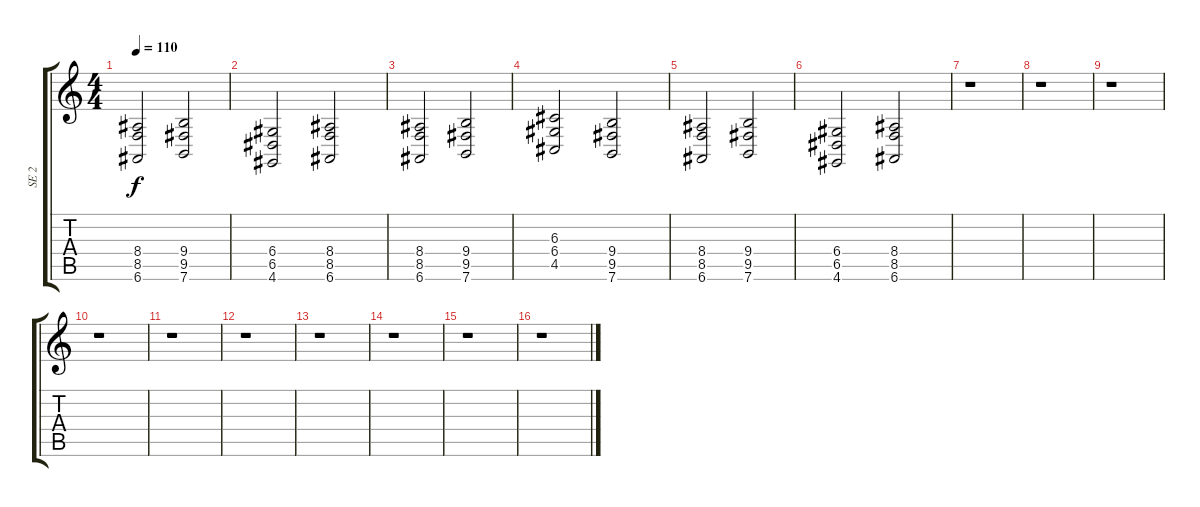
\track ("SE 2" "SE 2") {instrument stringensemble1}
\staff {score tabs}
\tuning (E4 B3 G3 D3 A2 E2) {hide}
\ts (4 4)
\tempo 110
\clef g2
\ks c
(8.4 8.5 6.6).2{dy f} (9.4 9.5 7.6).2 |
(6.4 6.5 4.6).2 (8.4 8.5 6.6).2 |
(8.4 8.5 6.6).2 (9.4 9.5 7.6).2 |
(6.3 6.4 4.5).2 (9.4 9.5 7.6).2 |
(8.4 8.5 6.6).2 (9.4 9.5 7.6).2 |
(6.4 6.5 4.6).2 (8.4 8.5 6.6).2 |
\section ("" "")
r.1 |
r.1 |
r.1 |
r.1 |
r.1 |
r.1 |
r.1 |
r.1 |
r.1 |
r.1
